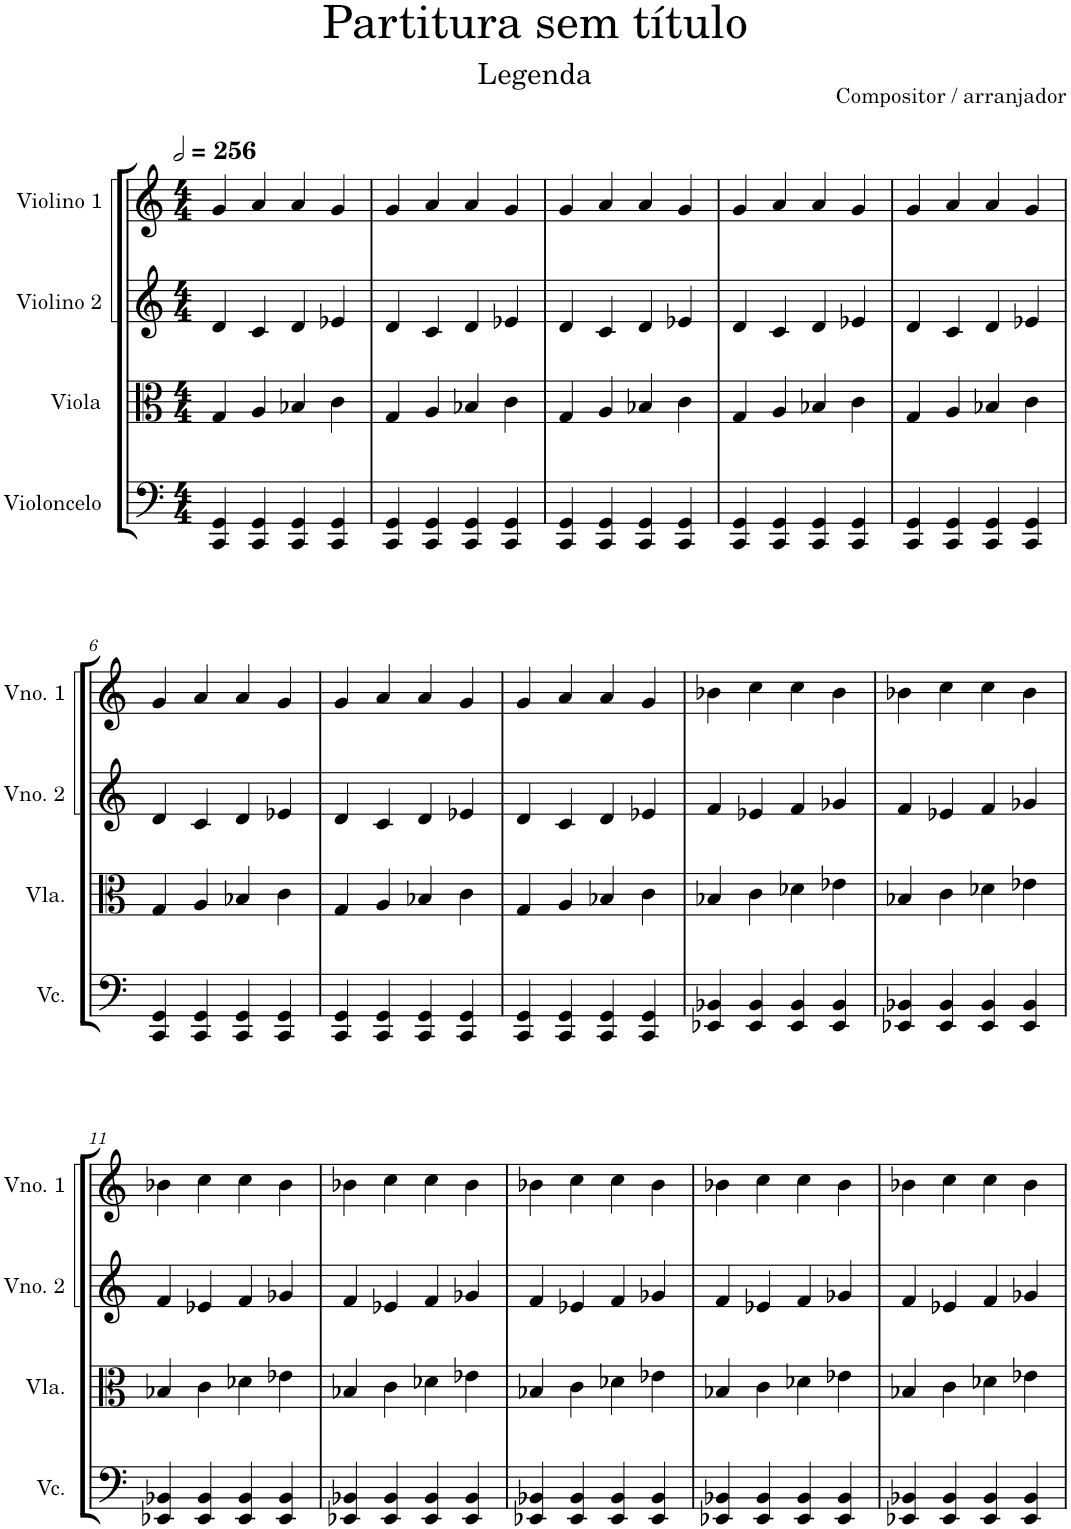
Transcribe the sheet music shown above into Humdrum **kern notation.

**kern	**kern	**kern	**kern
*part4	*part3	*part2	*part1
*staff4	*staff3	*staff2	*staff1
*I"Violoncelo	*I"Viola	*I"Violino 2	*I"Violino 1
*I'Vc.	*I'Vla.	*I'Vno. 2	*I'Vno. 1
*clefF4	*clefC3	*clefG2	*clefG2
*k[]	*k[]	*k[]	*k[]
*M4/4	*M4/4	*M4/4	*M4/4
*MM512	*MM512	*MM512	*MM512
=1	=1	=1	=1
4CC/ 4GG/	4G/	4d/	4g/
4CC/ 4GG/	4A/	4c/	4a/
4CC/ 4GG/	4B-X/	4d/	4a/
4CC/ 4GG/	4c\	4e-X/	4g/
=2	=2	=2	=2
4CC/ 4GG/	4G/	4d/	4g/
4CC/ 4GG/	4A/	4c/	4a/
4CC/ 4GG/	4B-X/	4d/	4a/
4CC/ 4GG/	4c\	4e-X/	4g/
=3	=3	=3	=3
4CC/ 4GG/	4G/	4d/	4g/
4CC/ 4GG/	4A/	4c/	4a/
4CC/ 4GG/	4B-X/	4d/	4a/
4CC/ 4GG/	4c\	4e-X/	4g/
=4	=4	=4	=4
4CC/ 4GG/	4G/	4d/	4g/
4CC/ 4GG/	4A/	4c/	4a/
4CC/ 4GG/	4B-X/	4d/	4a/
4CC/ 4GG/	4c\	4e-X/	4g/
=5	=5	=5	=5
4CC/ 4GG/	4G/	4d/	4g/
4CC/ 4GG/	4A/	4c/	4a/
4CC/ 4GG/	4B-X/	4d/	4a/
4CC/ 4GG/	4c\	4e-X/	4g/
!!LO:LB:g=z
=6	=6	=6	=6
4CC/ 4GG/	4G/	4d/	4g/
4CC/ 4GG/	4A/	4c/	4a/
4CC/ 4GG/	4B-X/	4d/	4a/
4CC/ 4GG/	4c\	4e-X/	4g/
=7	=7	=7	=7
4CC/ 4GG/	4G/	4d/	4g/
4CC/ 4GG/	4A/	4c/	4a/
4CC/ 4GG/	4B-X/	4d/	4a/
4CC/ 4GG/	4c\	4e-X/	4g/
=8	=8	=8	=8
4CC/ 4GG/	4G/	4d/	4g/
4CC/ 4GG/	4A/	4c/	4a/
4CC/ 4GG/	4B-X/	4d/	4a/
4CC/ 4GG/	4c\	4e-X/	4g/
=9	=9	=9	=9
4EE-X/ 4BB-X/	4B-X/	4f/	4b-X\
4EE-/ 4BB-/	4c\	4e-X/	4cc\
4EE-/ 4BB-/	4d-X\	4f/	4cc\
4EE-/ 4BB-/	4e-X\	4g-X/	4b-\
=10	=10	=10	=10
4EE-X/ 4BB-X/	4B-X/	4f/	4b-X\
4EE-/ 4BB-/	4c\	4e-X/	4cc\
4EE-/ 4BB-/	4d-X\	4f/	4cc\
4EE-/ 4BB-/	4e-X\	4g-X/	4b-\
!!LO:LB:g=z
=11	=11	=11	=11
4EE-X/ 4BB-X/	4B-X/	4f/	4b-X\
4EE-/ 4BB-/	4c\	4e-X/	4cc\
4EE-/ 4BB-/	4d-X\	4f/	4cc\
4EE-/ 4BB-/	4e-X\	4g-X/	4b-\
=12	=12	=12	=12
4EE-X/ 4BB-X/	4B-X/	4f/	4b-X\
4EE-/ 4BB-/	4c\	4e-X/	4cc\
4EE-/ 4BB-/	4d-X\	4f/	4cc\
4EE-/ 4BB-/	4e-X\	4g-X/	4b-\
=13	=13	=13	=13
4EE-X/ 4BB-X/	4B-X/	4f/	4b-X\
4EE-/ 4BB-/	4c\	4e-X/	4cc\
4EE-/ 4BB-/	4d-X\	4f/	4cc\
4EE-/ 4BB-/	4e-X\	4g-X/	4b-\
=14	=14	=14	=14
4EE-X/ 4BB-X/	4B-X/	4f/	4b-X\
4EE-/ 4BB-/	4c\	4e-X/	4cc\
4EE-/ 4BB-/	4d-X\	4f/	4cc\
4EE-/ 4BB-/	4e-X\	4g-X/	4b-\
=15	=15	=15	=15
4EE-X/ 4BB-X/	4B-X/	4f/	4b-X\
4EE-/ 4BB-/	4c\	4e-X/	4cc\
4EE-/ 4BB-/	4d-X\	4f/	4cc\
4EE-/ 4BB-/	4e-X\	4g-X/	4b-\
=	=	=	=
*-	*-	*-	*-
